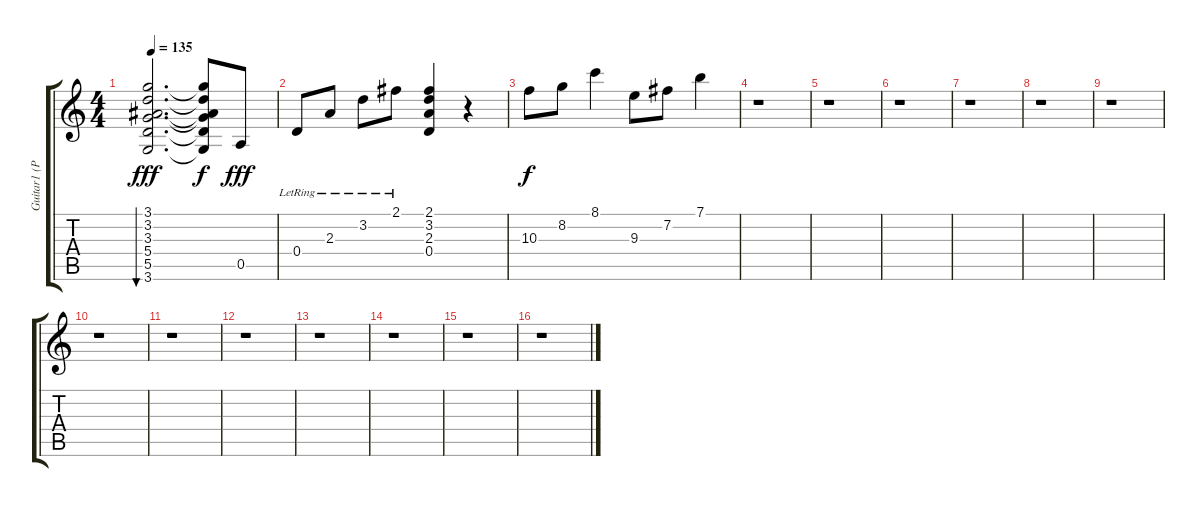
\track ("Guitar1 (Part1)" "Guitar1 (P") {instrument overdrivenguitar}
\staff {score tabs}
\tuning (E4 B3 G3 D3 A2 E2) {hide}
\ts (4 4)
\tempo 135
\clef g2
\ks c
(3.1 3.2 3.3 5.4 5.5 3.6).2{d bu 120 dy fff} (3.1{t} 3.2{t} 3.3{t} 5.4{t} 5.5{t} 3.6{t}).8{dy f} 0.5.8{dy fff} |
0.4{lr}.8 2.3{lr}.8 3.2{lr}.8 2.1{lr}.8 (2.1 3.2 2.3 0.4).4 r.4 |
10.3.8{dy f} 8.2.8 8.1.4 9.3.8 7.2.8 7.1.4 |
r.1 |
r.1 |
r.1 |
r.1 |
r.1 |
r.1 |
r.1 |
r.1 |
r.1 |
r.1 |
r.1 |
r.1 |
r.1
